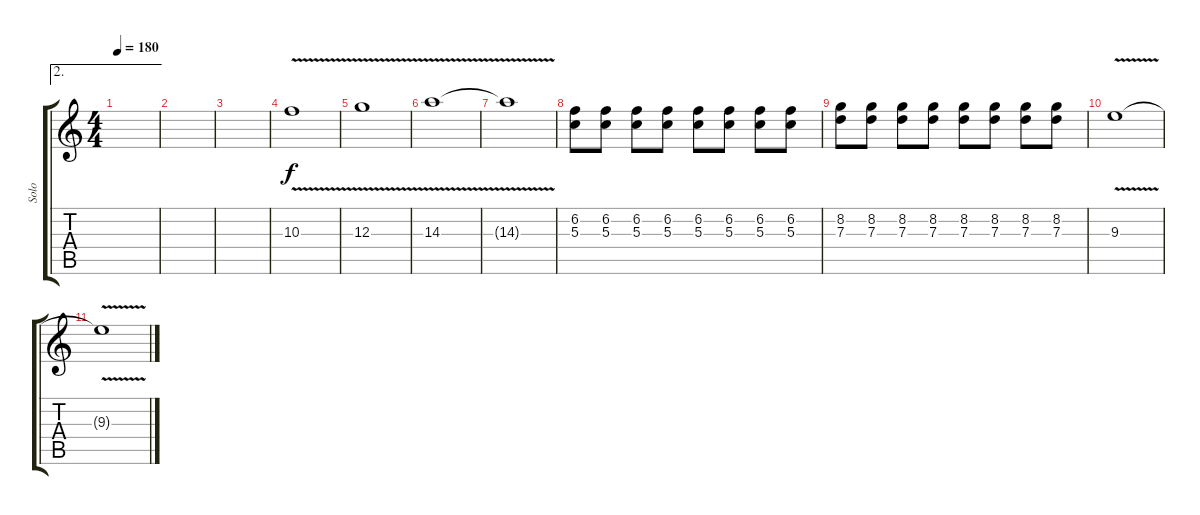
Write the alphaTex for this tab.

\track ("Solo" "Solo") {instrument overdrivenguitar}
\staff {score tabs}
\tuning (E4 B3 G3 D3 A2 E2) {hide}
\ae 2
\ts (4 4)
\tempo 180
\clef g2
\ks c
|
|
|
10.3{v}.1{instrument overdrivenguitar} |
12.3{v}.1 |
14.3{v}.1 |
14.3{t}.1 |
(6.2 5.3).8 (6.2 5.3).8 (6.2 5.3).8 (6.2 5.3).8 (6.2 5.3).8 (6.2 5.3).8 (6.2 5.3).8 (6.2 5.3).8 |
(8.2 7.3).8 (8.2 7.3).8 (8.2 7.3).8 (8.2 7.3).8 (8.2 7.3).8 (8.2 7.3).8 (8.2 7.3).8 (8.2 7.3).8 |
9.3{v}.1 |
9.3{v t}.1
